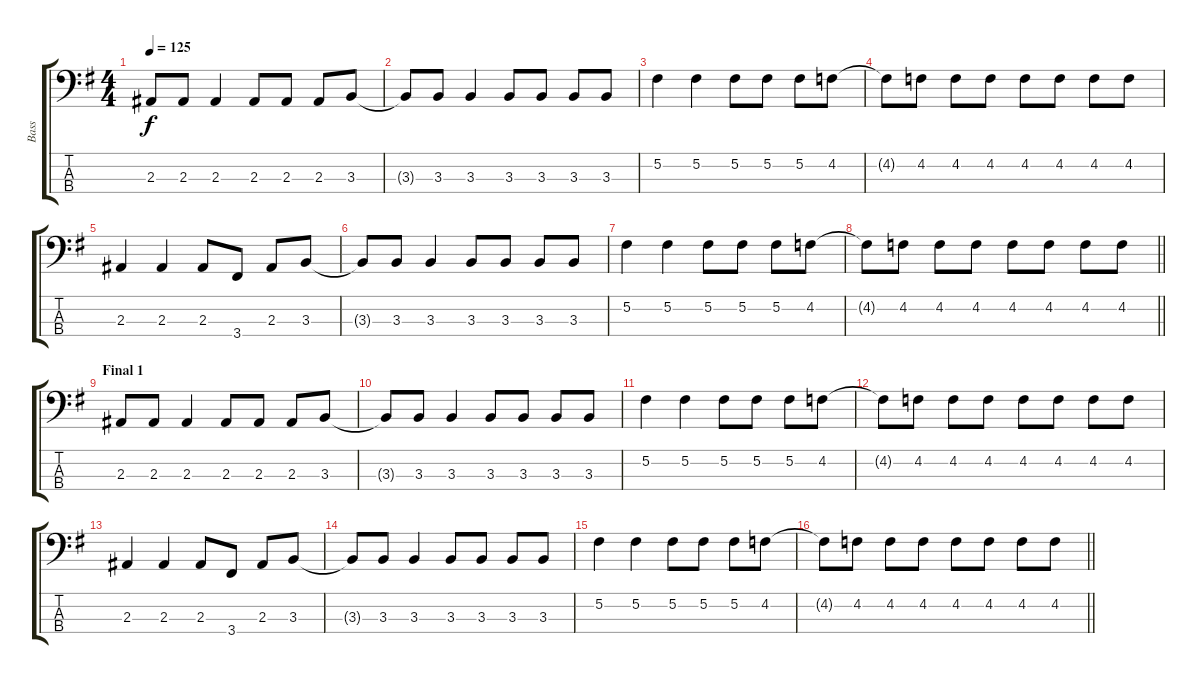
\track ("Bass" "Bass") {instrument electricbasspick}
\staff {score tabs}
\tuning (Gb2 Db2 Ab1 Eb1) {hide}
\ts (4 4)
\tempo 125
\clef f4
\ks g
2.3.8{dy f} 2.3.8 2.3.4 2.3.8 2.3.8 2.3.8 3.3.8 |
3.3{t}.8 3.3.8 3.3.4 3.3.8 3.3.8 3.3.8 3.3.8 |
5.2.4 5.2.4 5.2.8 5.2.8 5.2.8 4.2.8 |
4.2{t}.8 4.2.8 4.2.8 4.2.8 4.2.8 4.2.8 4.2.8 4.2.8 |
2.3.4 2.3.4 2.3.8 3.4.8 2.3.8 3.3.8 |
3.3{t}.8 3.3.8 3.3.4 3.3.8 3.3.8 3.3.8 3.3.8 |
5.2.4 5.2.4 5.2.8 5.2.8 5.2.8 4.2.8 |
\barLineRight lightlight
4.2{t}.8 4.2.8 4.2.8 4.2.8 4.2.8 4.2.8 4.2.8 4.2.8 |
\section ("" "Final 1")
2.3.8 2.3.8 2.3.4 2.3.8 2.3.8 2.3.8 3.3.8 |
3.3{t}.8 3.3.8 3.3.4 3.3.8 3.3.8 3.3.8 3.3.8 |
5.2.4 5.2.4 5.2.8 5.2.8 5.2.8 4.2.8 |
4.2{t}.8 4.2.8 4.2.8 4.2.8 4.2.8 4.2.8 4.2.8 4.2.8 |
2.3.4 2.3.4 2.3.8 3.4.8 2.3.8 3.3.8 |
3.3{t}.8 3.3.8 3.3.4 3.3.8 3.3.8 3.3.8 3.3.8 |
5.2.4 5.2.4 5.2.8 5.2.8 5.2.8 4.2.8 |
\barLineRight lightlight
4.2{t}.8 4.2.8 4.2.8 4.2.8 4.2.8 4.2.8 4.2.8 4.2.8
